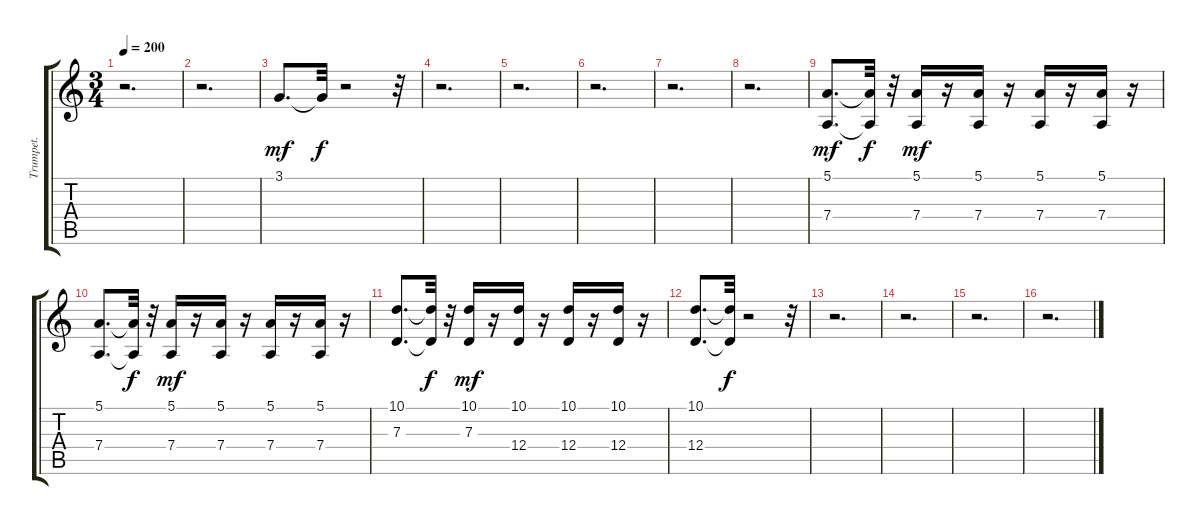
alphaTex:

\track ("Trumpet." "Trumpet.") {instrument trumpet}
\staff {score tabs}
\tuning (E4 B3 G3 D3 A2 E2) {hide}
\ts (3 4)
\tempo 200
\clef g2
\ks c
r.2{d dy f} |
r.2{d} |
3.1.8{d dy mf} 3.1{t}.32{dy f} r.2 r.32 |
r.2{d} |
r.2{d} |
r.2{d} |
r.2{d} |
r.2{d} |
(5.1 7.4).8{d dy mf} (5.1{t} 7.4{t}).32{dy f} r.32 (5.1 7.4).16{dy mf} r.16 (5.1 7.4).16 r.16 (5.1 7.4).16 r.16 (5.1 7.4).16 r.16 |
(5.1 7.4).8{d} (5.1{t} 7.4{t}).32{dy f} r.32 (5.1 7.4).16{dy mf} r.16 (5.1 7.4).16 r.16 (5.1 7.4).16 r.16 (5.1 7.4).16 r.16 |
(10.1 7.3).8{d} (10.1{t} 7.3{t}).32{dy f} r.32 (10.1 7.3).16{dy mf} r.16 (10.1 12.4).16 r.16 (10.1 12.4).16 r.16 (10.1 12.4).16 r.16 |
(10.1 12.4).8{d} (10.1{t} 12.4{t}).32{dy f} r.2 r.32 |
r.2{d} |
r.2{d} |
r.2{d} |
r.2{d}
